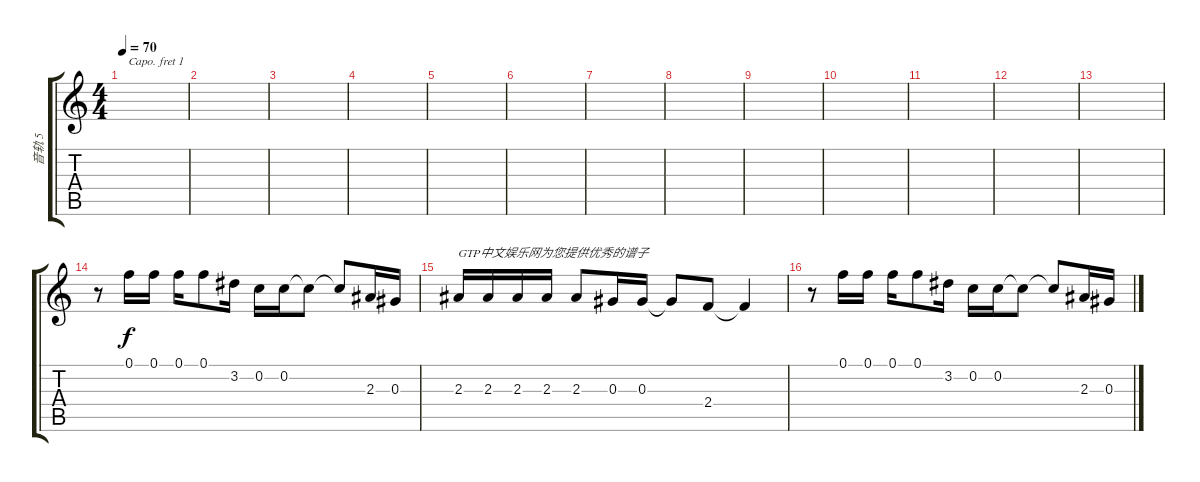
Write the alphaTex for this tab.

\track ("音轨 5" "音轨 5") {instrument acousticguitarsteel}
\staff {score tabs}
\capo 1
\tuning (E4 B3 G3 D3 A2 E2) {hide}
\ts (4 4)
\tempo 70
\clef g2
\ks c
|
|
|
|
|
|
|
|
|
|
|
|
|
r.8 0.1.16 0.1.16 0.1.16 0.1.8 3.2.16 0.2.16 0.2.16 0.2{t}.8 0.2{t}.8 2.3.16 0.3.16 |
2.3.16{txt "GTP中文娱乐网为您提供优秀的谱子"} 2.3.16 2.3.16 2.3.16 2.3.8 0.3.16 0.3.16 0.3{t}.8 2.4.8 2.4{t}.4 |
r.8 0.1.16 0.1.16 0.1.16 0.1.8 3.2.16 0.2.16 0.2.16 0.2{t}.8 0.2{t}.8 2.3.16 0.3.16
